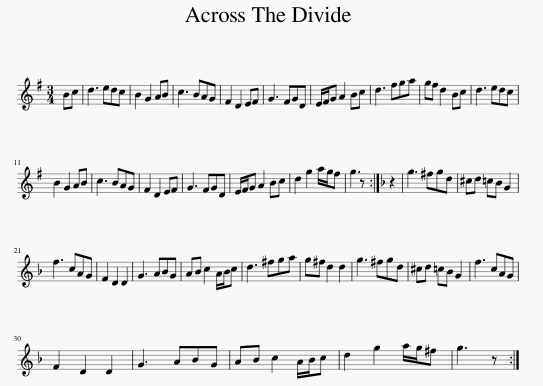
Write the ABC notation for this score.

X:1
L:1/8
M:3/4
I:linebreak $
K:G
V:1 treble
V:1
 Bc | d3 edc | B2 G2 AB | c3 BAG | F2 D2 EF | %5
 G3 FGD | E/F/G A2 Bc | d3 fga | gf d2 Bc | d3 edc |$ %10
 B2 G2 AB | c3 BAG | F2 D2 EF | G3 FGD | E/F/G A2 Bc | %15
 d2 g2 a/g/f | g3 z :|[K:F] z2 | g3 ^fgd | ^cd =cB G2 |$ %20
 f3 cAG | F2 D2 D2 | G3 ABG | AB c2 A/B/c | d3 ^fga | %25
 g^f d2 d2 | g3 ^fgd | ^cd =cB G2 | f3 cAG |$ F2 D2 D2 | %30
 G3 ABG | AB c2 A/B/c | d2 g2 a/g/^f | g3 z :| %34
